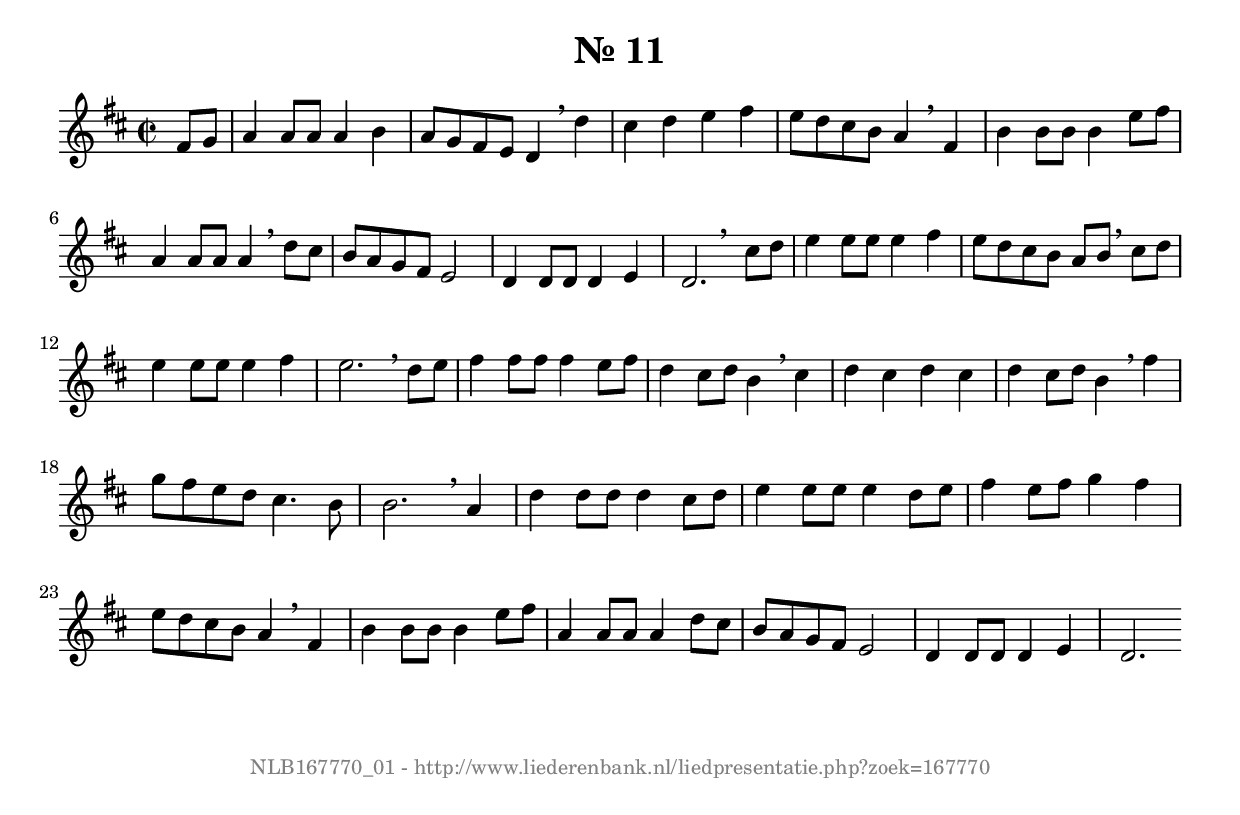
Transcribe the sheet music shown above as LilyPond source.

%
% produced by wce2krn 1.64 (7 June 2014)
%
\version"2.16"
#(append! paper-alist '(("long" . (cons (* 210 mm) (* 2000 mm)))))
#(set-default-paper-size "long")
sb = {\breathe}
mBreak = {\breathe }
bBreak = {\breathe }
x = {\once\override NoteHead #'style = #'cross }
gl=\glissando
itime={\override Staff.TimeSignature #'stencil = ##f }
ficta = {\once\set suggestAccidentals = ##t}
fine = {\once\override Score.RehearsalMark #'self-alignment-X = #1 \mark \markup {\italic{Fine}}}
dc = {\once\override Score.RehearsalMark #'self-alignment-X = #1 \mark \markup {\italic{D.C.}}}
dcf = {\once\override Score.RehearsalMark #'self-alignment-X = #1 \mark \markup {\italic{D.C. al Fine}}}
dcc = {\once\override Score.RehearsalMark #'self-alignment-X = #1 \mark \markup {\italic{D.C. al Coda}}}
ds = {\once\override Score.RehearsalMark #'self-alignment-X = #1 \mark \markup {\italic{D.S.}}}
dsf = {\once\override Score.RehearsalMark #'self-alignment-X = #1 \mark \markup {\italic{D.S. al Fine}}}
dsc = {\once\override Score.RehearsalMark #'self-alignment-X = #1 \mark \markup {\italic{D.S. al Coda}}}
pv = {\set Score.repeatCommands = #'((volta "1"))}
sv = {\set Score.repeatCommands = #'((volta "2"))}
tv = {\set Score.repeatCommands = #'((volta "3"))}
qv = {\set Score.repeatCommands = #'((volta "4"))}
xv = {\set Score.repeatCommands = #'((volta #f))}
\header{ tagline = ""
title = "Nr. 11"
}
\score {{
\key d \major
\relative g'
{
\set melismaBusyProperties = #'()
\partial 32*8
\time 2/2
\tempo 4=120
\override Score.MetronomeMark #'transparent = ##t
\override Score.RehearsalMark #'break-visibility = #(vector #t #t #f)
fis8 g a4 a8 a a4 b a8 g fis e d4 \sb d' cis d e fis e8 d cis b a4 \sb fis b b8 b b4 e8 fis a,4 a8 a a4 \sb d8 cis b a g fis e2 d4 d8 d d4 e d2. \bar":|:" \bBreak
cis'8 d e4 e8 e e4 fis e8 d cis b a b \sb cis d e4 e8 e e4 fis e2. \sb d8 e fis4 fis8 fis fis4 e8 fis d4 cis8 d b4 \sb cis d cis d cis d cis8 d b4 \sb fis' g8 fis e d cis4. b8 b2. \sb a4 d d8 d d4 cis8 d e4 e8 e e4 d8 e fis4 e8 fis g4 fis e8 d cis b a4 \sb fis b b8 b b4 e8 fis a,4 a8 a a4 d8 cis b a g fis e2 d4 d8 d d4 e d2. \bar ":|"
 }}
 \midi { }
 \layout {
            indent = 0.0\cm
}
}
\markup { \vspace #0 } \markup { \with-color #grey \fill-line { \center-column { \smaller "NLB167770_01 - http://www.liederenbank.nl/liedpresentatie.php?zoek=167770" } } }
